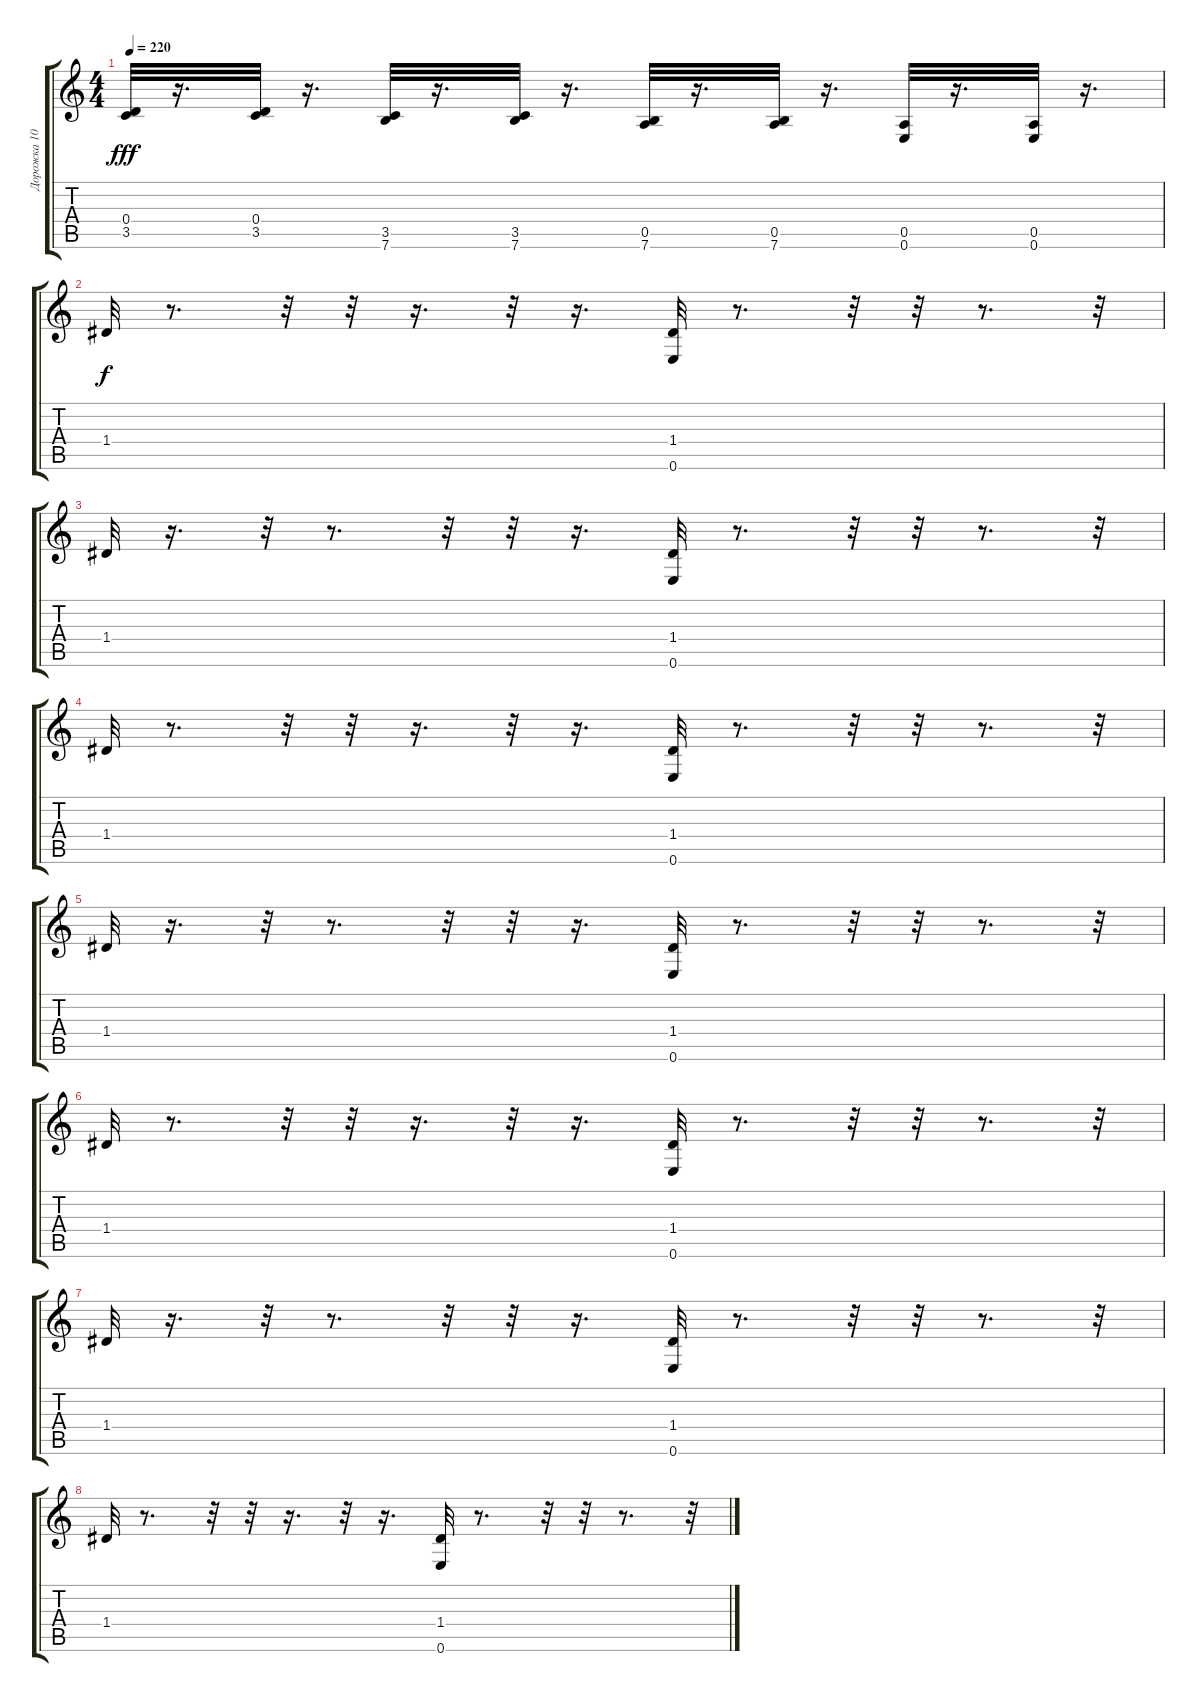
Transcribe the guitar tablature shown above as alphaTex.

\track ("Дорожка 10" "Дорожка 10") {instrument acousticguitarnylon}
\staff {score tabs}
\tuning (E4 B3 G3 D3 A2 E2) {hide}
\ts (4 4)
\tempo 220
\clef g2
\ks c
(0.4 3.5).32{dy fff} r.16{d} (0.4 3.5).32 r.16{d} (3.5 7.6).32 r.16{d} (3.5 7.6).32 r.16{d} (0.5 7.6).32 r.16{d} (0.5 7.6).32 r.16{d} (0.5 0.6).32 r.16{d} (0.5 0.6).32 r.16{d} |
1.4.32{dy f} r.8{d} r.32 r.32 r.16{d} r.32 r.16{d} (1.4 0.6).32 r.8{d} r.32 r.32 r.8{d} r.32 |
1.4.32 r.16{d} r.32 r.8{d} r.32 r.32 r.16{d} (1.4 0.6).32 r.8{d} r.32 r.32 r.8{d} r.32 |
1.4.32 r.8{d} r.32 r.32 r.16{d} r.32 r.16{d} (1.4 0.6).32 r.8{d} r.32 r.32 r.8{d} r.32 |
1.4.32 r.16{d} r.32 r.8{d} r.32 r.32 r.16{d} (1.4 0.6).32 r.8{d} r.32 r.32 r.8{d} r.32 |
1.4.32 r.8{d} r.32 r.32 r.16{d} r.32 r.16{d} (1.4 0.6).32 r.8{d} r.32 r.32 r.8{d} r.32 |
1.4.32 r.16{d} r.32 r.8{d} r.32 r.32 r.16{d} (1.4 0.6).32 r.8{d} r.32 r.32 r.8{d} r.32 |
1.4.32 r.8{d} r.32 r.32 r.16{d} r.32 r.16{d} (1.4 0.6).32 r.8{d} r.32 r.32 r.8{d} r.32
